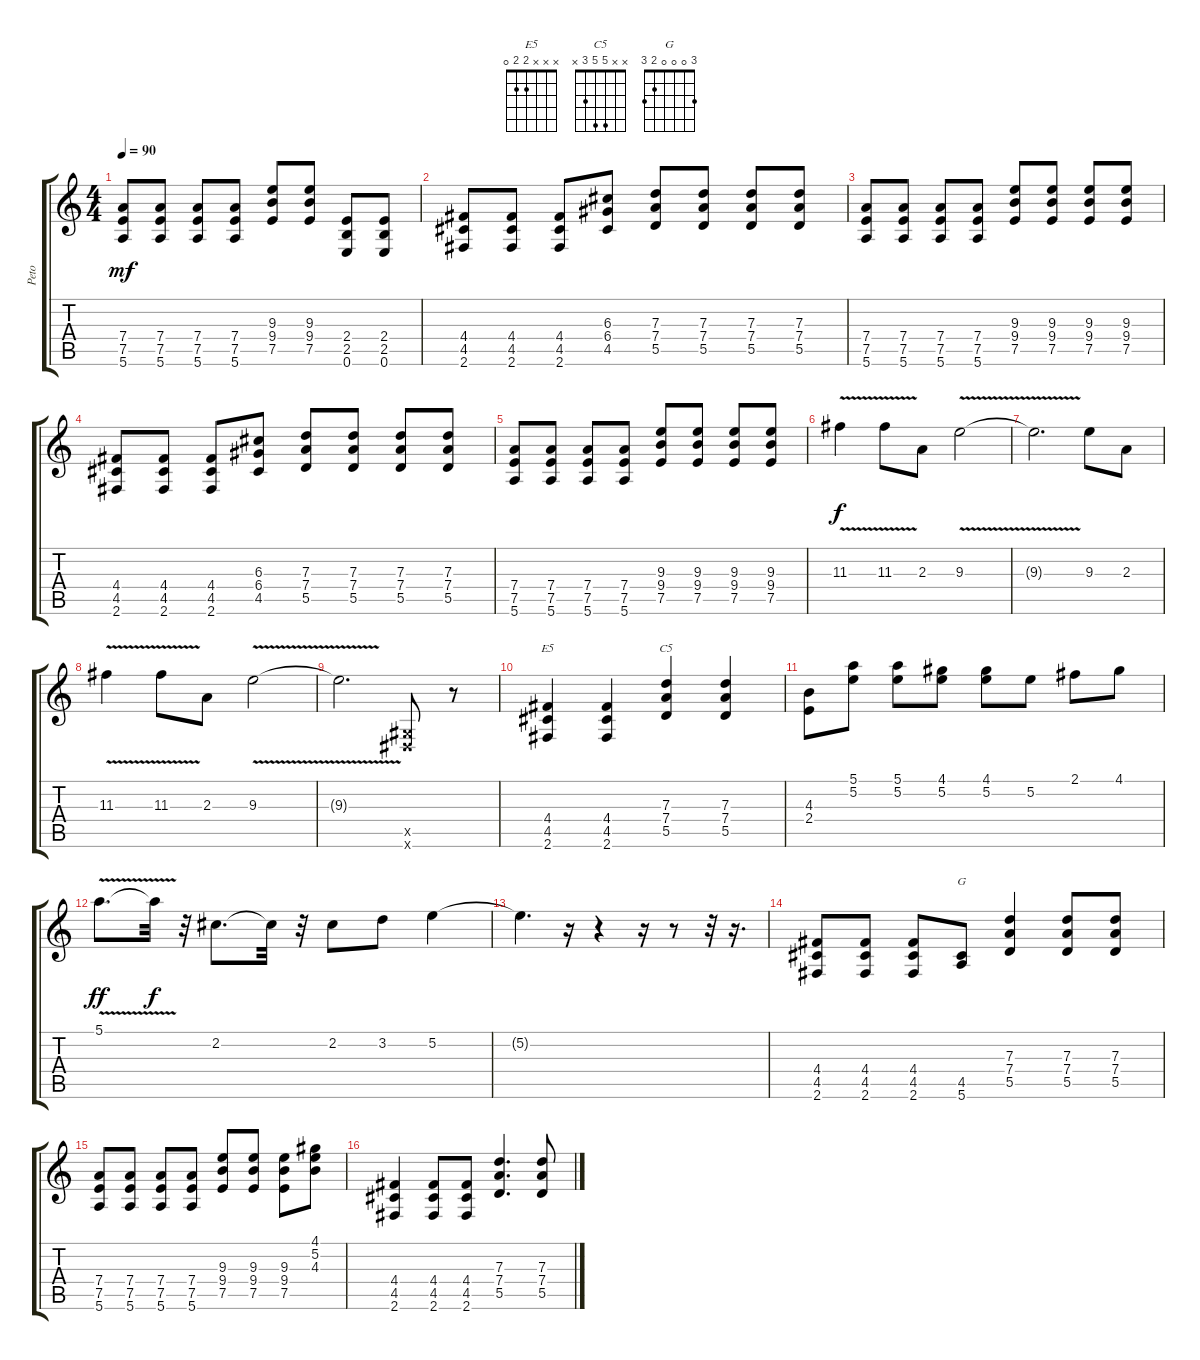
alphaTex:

\track ("Peto" "Peto") {instrument electricguitarclean}
\staff {score tabs}
\tuning (E4 B3 G3 D3 A2 E2) {hide}
\chord ("E5" x x x 2 2 0)
\chord ("C5" x x 5 5 3 x)
\chord ("G" 3 0 0 0 2 3)
\ts (4 4)
\tempo 90
\clef g2
\ks c
(7.4 7.5 5.6).8{dy mf} (7.4 7.5 5.6).8 (7.4 7.5 5.6).8 (7.4 7.5 5.6).8 (9.3 9.4 7.5).8 (9.3 9.4 7.5).8 (2.4 2.5 0.6).8 (2.4 2.5 0.6).8 |
(4.4 4.5 2.6).8 (4.4 4.5 2.6).8 (4.4 4.5 2.6).8 (6.3 6.4 4.5).8 (7.3 7.4 5.5).8 (7.3 7.4 5.5).8 (7.3 7.4 5.5).8 (7.3 7.4 5.5).8 |
(7.4 7.5 5.6).8 (7.4 7.5 5.6).8 (7.4 7.5 5.6).8 (7.4 7.5 5.6).8 (9.3 9.4 7.5).8 (9.3 9.4 7.5).8 (9.3 9.4 7.5).8 (9.3 9.4 7.5).8 |
(4.4 4.5 2.6).8 (4.4 4.5 2.6).8 (4.4 4.5 2.6).8 (6.3 6.4 4.5).8 (7.3 7.4 5.5).8 (7.3 7.4 5.5).8 (7.3 7.4 5.5).8 (7.3 7.4 5.5).8 |
(7.4 7.5 5.6).8{instrument distortionguitar} (7.4 7.5 5.6).8 (7.4 7.5 5.6).8 (7.4 7.5 5.6).8 (9.3 9.4 7.5).8 (9.3 9.4 7.5).8 (9.3 9.4 7.5).8 (9.3 9.4 7.5).8 |
11.3{v}.4{dy f} 11.3{v}.8 2.3.8 9.3{v}.2 |
9.3{t}.2{d} 9.3.8 2.3.8 |
11.3{v}.4 11.3{v}.8 2.3.8 9.3{v}.2 |
9.3{t}.2{d instrument distortionguitar} (-1.5{x} -1.6{x}).8 r.8 |
(4.4 4.5 2.6).4{ch "E5"} (4.4 4.5 2.6).4 (7.3 7.4 5.5).4{ch "C5"} (7.3 7.4 5.5).4 |
(4.3 2.4).8 (5.1 5.2).8 (5.1 5.2).8 (4.1 5.2).8 (4.1 5.2).8 5.2.8 2.1.8 4.1.8 |
5.1{v}.8{d dy ff} 5.1{t}.32{dy f} r.32 2.2.8{d} 2.2{t}.32 r.32 2.2.8 3.2.8 5.2.4 |
5.2{t}.4{d} r.16 r.4 r.16 r.8 r.32 r.16{d} |
(4.4 4.5 2.6).8 (4.4 4.5 2.6).8 (4.4 4.5 2.6).8 (4.5 5.6).8{ch "G"} (7.3 7.4 5.5).4 (7.3 7.4 5.5).8 (7.3 7.4 5.5).8 |
(7.4 7.5 5.6).8 (7.4 7.5 5.6).8 (7.4 7.5 5.6).8 (7.4 7.5 5.6).8 (9.3 9.4 7.5).8 (9.3 9.4 7.5).8 (9.3 9.4 7.5).8 (4.1 5.2 4.3).8 |
(4.4 4.5 2.6).4 (4.4 4.5 2.6).8 (4.4 4.5 2.6).8 (7.3 7.4 5.5).4{d} (7.3 7.4 5.5).8
